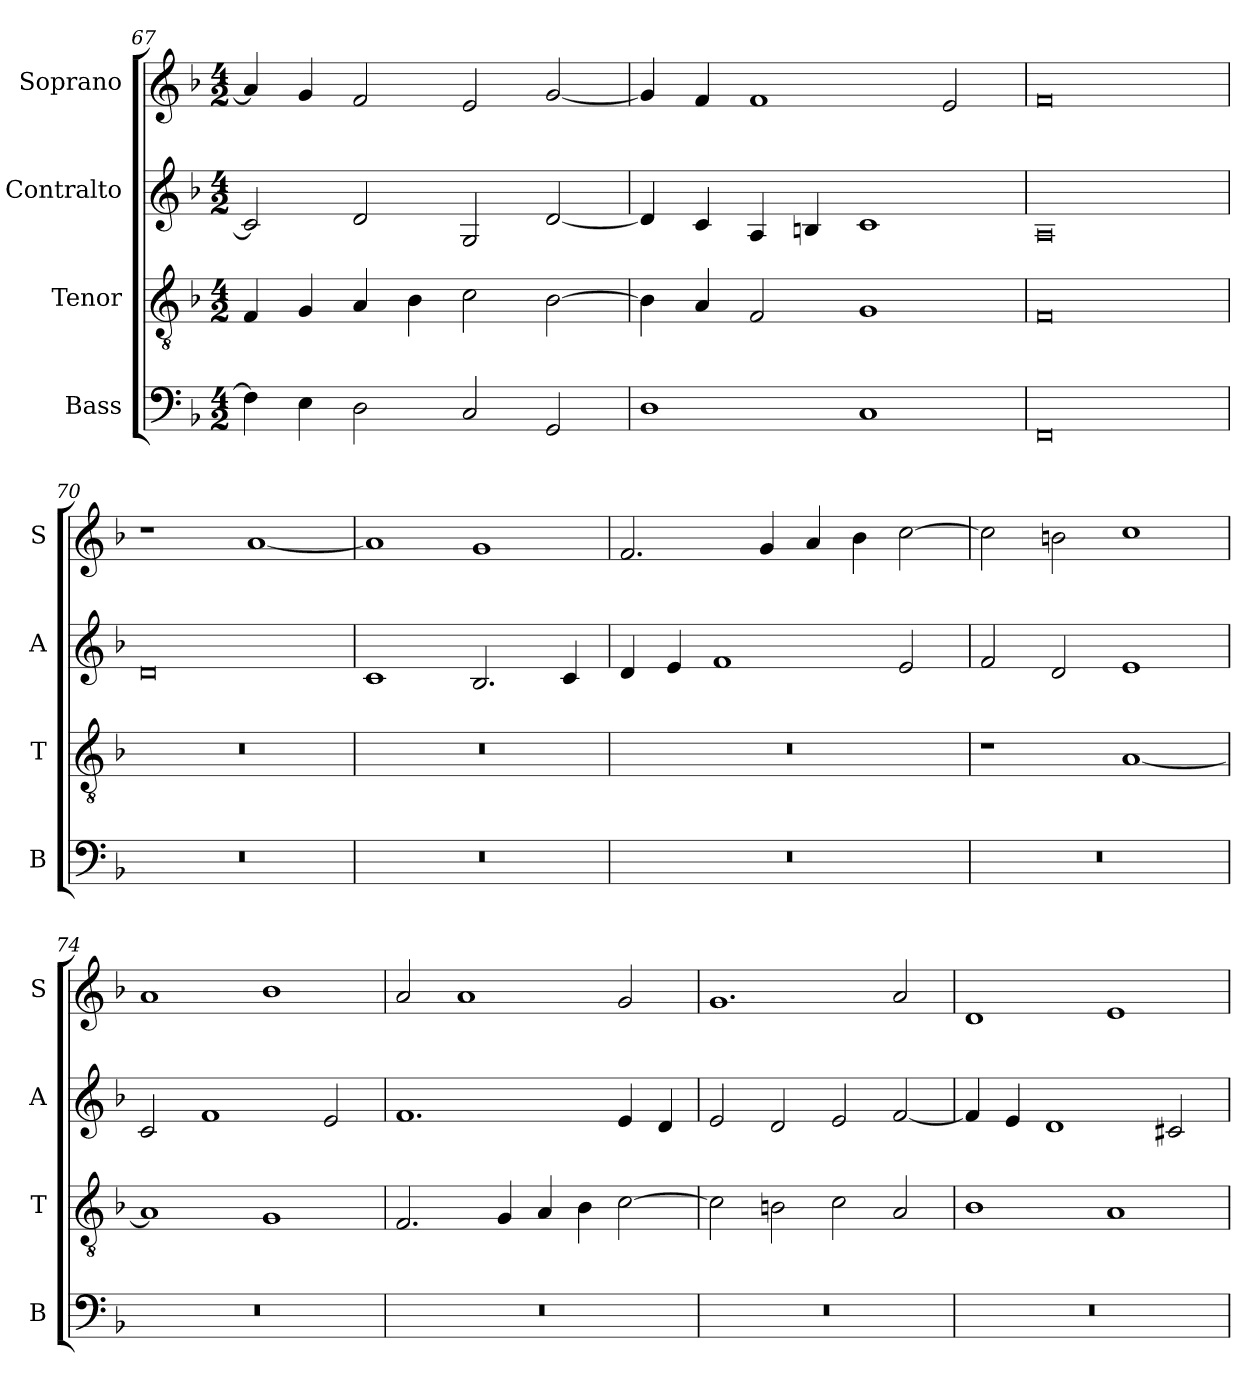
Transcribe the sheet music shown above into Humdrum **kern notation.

**kern	**kern	**kern	**kern
*part4	*part3	*part2	*part1
*staff4	*staff3	*staff2	*staff1
*I"Bass	*I"Tenor	*I"Contralto	*I"Soprano
*I'B	*I'T	*I'A	*I'S
*clefF4	*clefGv2	*clefG2	*clefG2
*k[b-]	*k[b-]	*k[b-]	*k[b-]
*F:ion	*F:ion	*F:ion	*F:ion
*M4/2	*M4/2	*M4/2	*M4/2
=67	=67	=67	=67
4F]	4F	2c]	4a]
4E	4G	.	4g
2D	4A	2d	2f
.	4B-	.	.
2C	2c	2G	2e
2GG	[2B-	[2d	[2g
=68	=68	=68	=68
1D	4B-]	4d]	4g]
.	4A	4c	4f
.	2F	4A	1f
.	.	4Bn	.
1C	1G	1c	.
.	.	.	2e
=69	=69	=69	=69
0FF	0F	0A	0f
=70	=70	=70	=70
0r	0r	0d	1r
.	.	.	[1a
=71	=71	=71	=71
0r	0r	1c	1a]
.	.	2.B-	1g
.	.	4c	.
=72	=72	=72	=72
0r	0r	4d	2.f
.	.	4e	.
.	.	1f	.
.	.	.	4g
.	.	.	4a
.	.	.	4b-
.	.	2e	[2cc
=73	=73	=73	=73
0r	1r	2f	2cc]
.	.	2d	2bn
.	[1A	1e	1cc
=74	=74	=74	=74
0r	1A]	2c	1a
.	.	1f	.
.	1G	.	1b-
.	.	2e	.
=75	=75	=75	=75
0r	2.F	1.f	2a
.	.	.	1a
.	4G	.	.
.	4A	.	.
.	4B-	.	.
.	[2c	4e	2g
.	.	4d	.
=76	=76	=76	=76
0r	2c]	2e	1.g
.	2Bn	2d	.
.	2c	2e	.
.	2A	[2f	2a
=77	=77	=77	=77
0r	1B-	4f]	1d
.	.	4e	.
.	.	1d	.
.	1A	.	1e
.	.	2c#X	.
=	=	=	=
*-	*-	*-	*-
